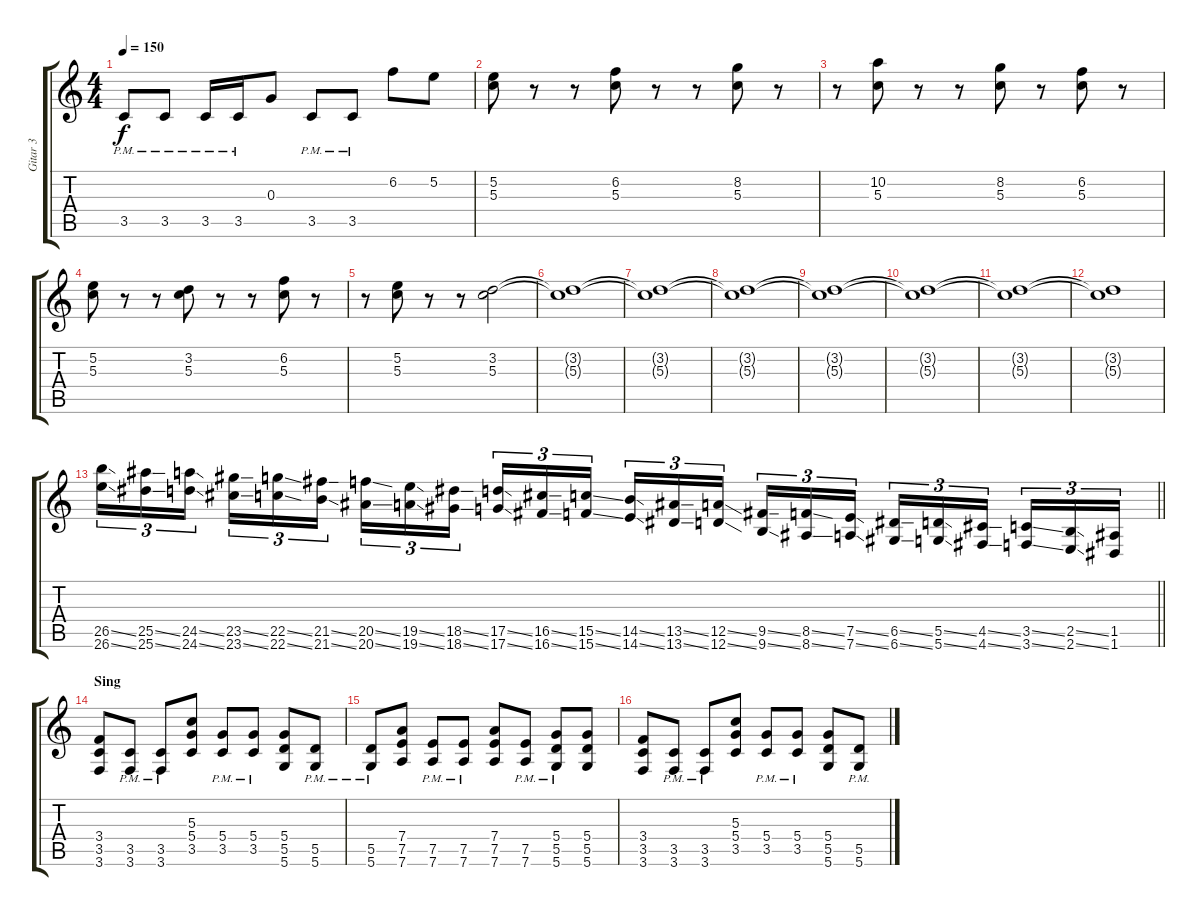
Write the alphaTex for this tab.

\track ("Gitar 3" "Gitar 3") {instrument distortionguitar}
\staff {score tabs}
\tuning (E4 B3 G3 D3 A2 D2) {hide}
\ts (4 4)
\tempo 150
\clef g2
\ks c
3.5{pm}.8{dy f} 3.5{pm}.8 3.5{pm}.16 3.5{pm}.16 0.3.8 3.5{pm}.8 3.5{pm}.8 6.2.8 5.2.8 |
(5.2 5.3).8 r.8 r.8 (6.2 5.3).8 r.8 r.8 (8.2 5.3).8 r.8 |
r.8 (10.2 5.3).8 r.8 r.8 (8.2 5.3).8 r.8 (6.2 5.3).8 r.8 |
(5.2 5.3).8 r.8 r.8 (3.2 5.3).8 r.8 r.8 (6.2 5.3).8 r.8 |
r.8 (5.2 5.3).8 r.8 r.8 (3.2 5.3).2 |
(3.2{t} 5.3{t}).1 |
(3.2{t} 5.3{t}).1 |
(3.2{t} 5.3{t}).1 |
(3.2{t} 5.3{t}).1 |
(3.2{t} 5.3{t}).1 |
(3.2{t} 5.3{t}).1 |
(3.2{t} 5.3{t}).1 |
\barLineRight lightlight
(26.5{ss} 26.6{ss}).16{tu (3 2)} (25.5{ss} 25.6{ss}).16{tu (3 2)} (24.5{ss} 24.6{ss}).16{tu (3 2) beam splitsecondary} (23.5{ss} 23.6{ss}).16{tu (3 2)} (22.5{ss} 22.6{ss}).16{tu (3 2)} (21.5{ss} 21.6{ss}).16{tu (3 2)} (20.5{ss} 20.6{ss}).16{tu (3 2)} (19.5{ss} 19.6{ss}).16{tu (3 2)} (18.5{ss} 18.6{ss}).16{tu (3 2) beam splitsecondary} (17.5{ss} 17.6{ss}).16{tu (3 2)} (16.5{ss} 16.6{ss}).16{tu (3 2)} (15.5{ss} 15.6{ss}).16{tu (3 2)} (14.5{ss} 14.6{ss}).16{tu (3 2)} (13.5{ss} 13.6{ss}).16{tu (3 2)} (12.5{ss} 12.6{ss}).16{tu (3 2) beam splitsecondary} (9.5{ss} 9.6{ss}).16{tu (3 2)} (8.5{ss} 8.6{ss}).16{tu (3 2)} (7.5{ss} 7.6{ss}).16{tu (3 2)} (6.5{ss} 6.6{ss}).16{tu (3 2)} (5.5{ss} 5.6{ss}).16{tu (3 2)} (4.5{ss} 4.6{ss}).16{tu (3 2) beam splitsecondary} (3.5{ss} 3.6{ss}).16{tu (3 2)} (2.5{ss} 2.6{ss}).16{tu (3 2)} (1.5 1.6).16{tu (3 2)} |
\section ("" "Sing")
(3.4 3.5 3.6).8 (3.5{pm} 3.6{pm}).8 (3.5{pm} 3.6{pm}).8 (5.3 5.4 3.5).8 (5.4{pm} 3.5{pm}).8 (5.4{pm} 3.5{pm}).8 (5.4 5.5 5.6).8 (5.5{pm} 5.6{pm}).8 |
(5.5{pm} 5.6{pm}).8 (7.4 7.5 7.6).8 (7.5{pm} 7.6{pm}).8 (7.5{pm} 7.6{pm}).8 (7.4 7.5 7.6).8 (7.5{pm} 7.6{pm}).8 (5.4 5.5{pm} 5.6{pm}).8 (5.4 5.5 5.6).8 |
(3.4 3.5 3.6).8 (3.5{pm} 3.6{pm}).8 (3.5{pm} 3.6{pm}).8 (5.3 5.4 3.5).8 (5.4{pm} 3.5{pm}).8 (5.4{pm} 3.5{pm}).8 (5.4 5.5 5.6).8 (5.5{pm} 5.6{pm}).8
